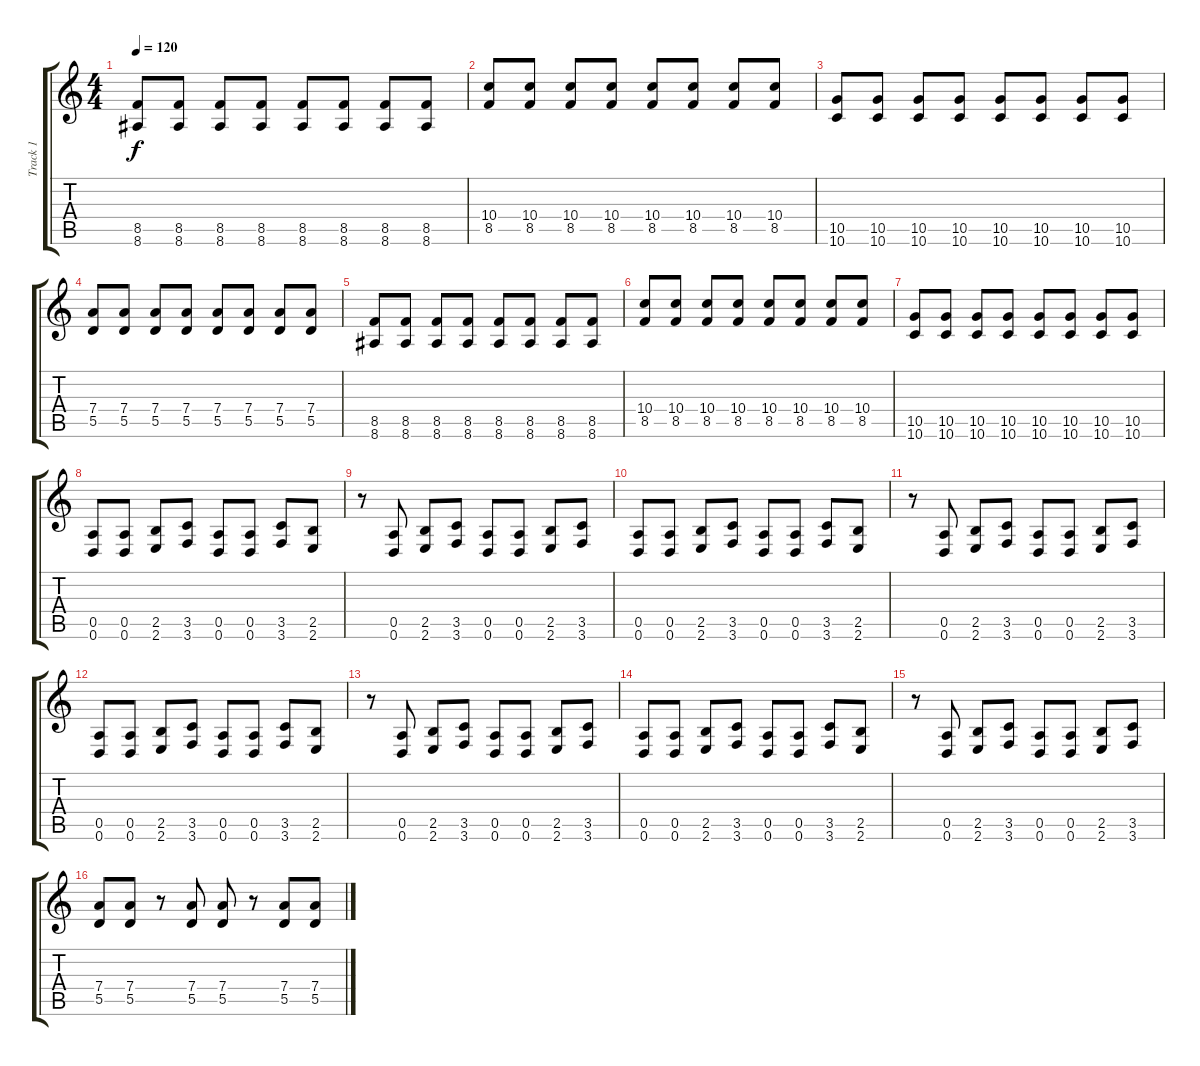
\track ("Track 1" "Track 1") {instrument distortionguitar}
\staff {score tabs}
\tuning (E4 B3 G3 D3 A2 D2) {hide}
\ts (4 4)
\tempo 120
\clef g2
\ks c
(8.5 8.6).8{dy f} (8.5 8.6).8 (8.5 8.6).8 (8.5 8.6).8 (8.5 8.6).8 (8.5 8.6).8 (8.5 8.6).8 (8.5 8.6).8 |
(10.4 8.5).8 (10.4 8.5).8 (10.4 8.5).8 (10.4 8.5).8 (10.4 8.5).8 (10.4 8.5).8 (10.4 8.5).8 (10.4 8.5).8 |
(10.5 10.6).8 (10.5 10.6).8 (10.5 10.6).8 (10.5 10.6).8 (10.5 10.6).8 (10.5 10.6).8 (10.5 10.6).8 (10.5 10.6).8 |
(7.4 5.5).8 (7.4 5.5).8 (7.4 5.5).8 (7.4 5.5).8 (7.4 5.5).8 (7.4 5.5).8 (7.4 5.5).8 (7.4 5.5).8 |
(8.5 8.6).8 (8.5 8.6).8 (8.5 8.6).8 (8.5 8.6).8 (8.5 8.6).8 (8.5 8.6).8 (8.5 8.6).8 (8.5 8.6).8 |
(10.4 8.5).8 (10.4 8.5).8 (10.4 8.5).8 (10.4 8.5).8 (10.4 8.5).8 (10.4 8.5).8 (10.4 8.5).8 (10.4 8.5).8 |
(10.5 10.6).8 (10.5 10.6).8 (10.5 10.6).8 (10.5 10.6).8 (10.5 10.6).8 (10.5 10.6).8 (10.5 10.6).8 (10.5 10.6).8 |
(0.5 0.6).8 (0.5 0.6).8 (2.5 2.6).8 (3.5 3.6).8 (0.5 0.6).8 (0.5 0.6).8 (3.5 3.6).8 (2.5 2.6).8 |
r.8 (0.5 0.6).8 (2.5 2.6).8 (3.5 3.6).8 (0.5 0.6).8 (0.5 0.6).8 (2.5 2.6).8 (3.5 3.6).8 |
(0.5 0.6).8 (0.5 0.6).8 (2.5 2.6).8 (3.5 3.6).8 (0.5 0.6).8 (0.5 0.6).8 (3.5 3.6).8 (2.5 2.6).8 |
r.8 (0.5 0.6).8 (2.5 2.6).8 (3.5 3.6).8 (0.5 0.6).8 (0.5 0.6).8 (2.5 2.6).8 (3.5 3.6).8 |
(0.5 0.6).8 (0.5 0.6).8 (2.5 2.6).8 (3.5 3.6).8 (0.5 0.6).8 (0.5 0.6).8 (3.5 3.6).8 (2.5 2.6).8 |
r.8 (0.5 0.6).8 (2.5 2.6).8 (3.5 3.6).8 (0.5 0.6).8 (0.5 0.6).8 (2.5 2.6).8 (3.5 3.6).8 |
(0.5 0.6).8 (0.5 0.6).8 (2.5 2.6).8 (3.5 3.6).8 (0.5 0.6).8 (0.5 0.6).8 (3.5 3.6).8 (2.5 2.6).8 |
r.8 (0.5 0.6).8 (2.5 2.6).8 (3.5 3.6).8 (0.5 0.6).8 (0.5 0.6).8 (2.5 2.6).8 (3.5 3.6).8 |
(7.4 5.5).8 (7.4 5.5).8 r.8 (7.4 5.5).8 (7.4 5.5).8 r.8 (7.4 5.5).8 (7.4 5.5).8
